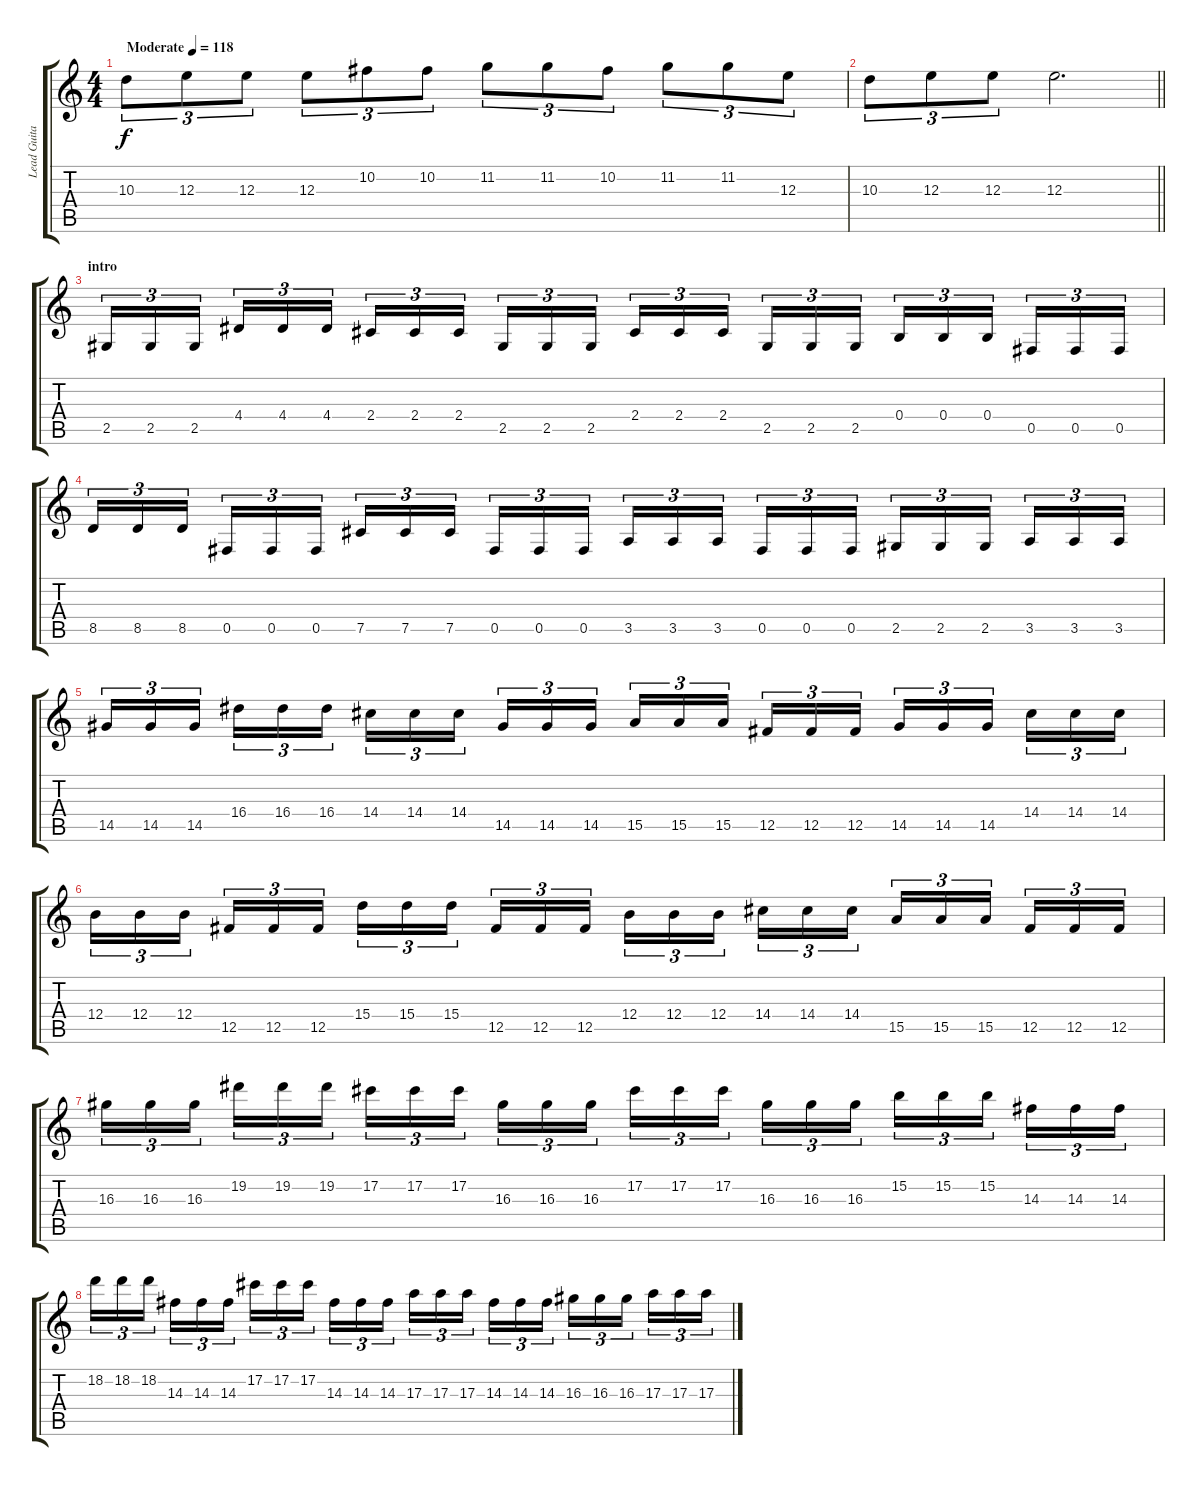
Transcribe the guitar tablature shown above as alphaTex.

\track ("Lead Guitar" "Lead Guita") {instrument overdrivenguitar}
\staff {score tabs}
\tuning (Db4 Ab3 E3 B2 Gb2 Db2) {hide}
\ts (4 4)
\tempo (118 "Moderate")
\clef g2
\ks c
10.3.8{tu (3 2) dy f instrument electricguitarclean} 12.3.8{tu (3 2)} 12.3.8{tu (3 2)} 12.3.8{tu (3 2)} 10.2.8{tu (3 2)} 10.2.8{tu (3 2)} 11.2.8{tu (3 2)} 11.2.8{tu (3 2)} 10.2.8{tu (3 2)} 11.2.8{tu (3 2)} 11.2.8{tu (3 2)} 12.3.8{tu (3 2)} |
\barLineRight lightlight
10.3.8{tu (3 2)} 12.3.8{tu (3 2)} 12.3.8{tu (3 2)} 12.3.2{d} |
\section ("" "intro")
2.5.16{tu (3 2) instrument overdrivenguitar} 2.5.16{tu (3 2)} 2.5.16{tu (3 2) beam splitsecondary} 4.4.16{tu (3 2)} 4.4.16{tu (3 2)} 4.4.16{tu (3 2)} 2.4.16{tu (3 2)} 2.4.16{tu (3 2)} 2.4.16{tu (3 2) beam splitsecondary} 2.5.16{tu (3 2)} 2.5.16{tu (3 2)} 2.5.16{tu (3 2)} 2.4.16{tu (3 2)} 2.4.16{tu (3 2)} 2.4.16{tu (3 2) beam splitsecondary} 2.5.16{tu (3 2)} 2.5.16{tu (3 2)} 2.5.16{tu (3 2)} 0.4.16{tu (3 2)} 0.4.16{tu (3 2)} 0.4.16{tu (3 2) beam splitsecondary} 0.5.16{tu (3 2)} 0.5.16{tu (3 2)} 0.5.16{tu (3 2)} |
8.5.16{tu (3 2)} 8.5.16{tu (3 2)} 8.5.16{tu (3 2) beam splitsecondary} 0.5.16{tu (3 2)} 0.5.16{tu (3 2)} 0.5.16{tu (3 2)} 7.5.16{tu (3 2)} 7.5.16{tu (3 2)} 7.5.16{tu (3 2) beam splitsecondary} 0.5.16{tu (3 2)} 0.5.16{tu (3 2)} 0.5.16{tu (3 2)} 3.5.16{tu (3 2)} 3.5.16{tu (3 2)} 3.5.16{tu (3 2) beam splitsecondary} 0.5.16{tu (3 2)} 0.5.16{tu (3 2)} 0.5.16{tu (3 2)} 2.5.16{tu (3 2)} 2.5.16{tu (3 2)} 2.5.16{tu (3 2) beam splitsecondary} 3.5.16{tu (3 2)} 3.5.16{tu (3 2)} 3.5.16{tu (3 2)} |
14.5.16{tu (3 2)} 14.5.16{tu (3 2)} 14.5.16{tu (3 2) beam splitsecondary} 16.4.16{tu (3 2)} 16.4.16{tu (3 2)} 16.4.16{tu (3 2)} 14.4.16{tu (3 2)} 14.4.16{tu (3 2)} 14.4.16{tu (3 2) beam splitsecondary} 14.5.16{tu (3 2)} 14.5.16{tu (3 2)} 14.5.16{tu (3 2)} 15.5.16{tu (3 2)} 15.5.16{tu (3 2)} 15.5.16{tu (3 2) beam splitsecondary} 12.5.16{tu (3 2)} 12.5.16{tu (3 2)} 12.5.16{tu (3 2)} 14.5.16{tu (3 2)} 14.5.16{tu (3 2)} 14.5.16{tu (3 2) beam splitsecondary} 14.4.16{tu (3 2)} 14.4.16{tu (3 2)} 14.4.16{tu (3 2)} |
12.4.16{tu (3 2)} 12.4.16{tu (3 2)} 12.4.16{tu (3 2) beam splitsecondary} 12.5.16{tu (3 2)} 12.5.16{tu (3 2)} 12.5.16{tu (3 2)} 15.4.16{tu (3 2)} 15.4.16{tu (3 2)} 15.4.16{tu (3 2) beam splitsecondary} 12.5.16{tu (3 2)} 12.5.16{tu (3 2)} 12.5.16{tu (3 2)} 12.4.16{tu (3 2)} 12.4.16{tu (3 2)} 12.4.16{tu (3 2) beam splitsecondary} 14.4.16{tu (3 2)} 14.4.16{tu (3 2)} 14.4.16{tu (3 2)} 15.5.16{tu (3 2)} 15.5.16{tu (3 2)} 15.5.16{tu (3 2) beam splitsecondary} 12.5.16{tu (3 2)} 12.5.16{tu (3 2)} 12.5.16{tu (3 2)} |
16.3.16{tu (3 2)} 16.3.16{tu (3 2)} 16.3.16{tu (3 2) beam splitsecondary} 19.2.16{tu (3 2)} 19.2.16{tu (3 2)} 19.2.16{tu (3 2)} 17.2.16{tu (3 2)} 17.2.16{tu (3 2)} 17.2.16{tu (3 2) beam splitsecondary} 16.3.16{tu (3 2)} 16.3.16{tu (3 2)} 16.3.16{tu (3 2)} 17.2.16{tu (3 2)} 17.2.16{tu (3 2)} 17.2.16{tu (3 2) beam splitsecondary} 16.3.16{tu (3 2)} 16.3.16{tu (3 2)} 16.3.16{tu (3 2)} 15.2.16{tu (3 2)} 15.2.16{tu (3 2)} 15.2.16{tu (3 2) beam splitsecondary} 14.3.16{tu (3 2)} 14.3.16{tu (3 2)} 14.3.16{tu (3 2)} |
18.2.16{tu (3 2)} 18.2.16{tu (3 2)} 18.2.16{tu (3 2) beam splitsecondary} 14.3.16{tu (3 2)} 14.3.16{tu (3 2)} 14.3.16{tu (3 2)} 17.2.16{tu (3 2)} 17.2.16{tu (3 2)} 17.2.16{tu (3 2) beam splitsecondary} 14.3.16{tu (3 2)} 14.3.16{tu (3 2)} 14.3.16{tu (3 2)} 17.3.16{tu (3 2)} 17.3.16{tu (3 2)} 17.3.16{tu (3 2) beam splitsecondary} 14.3.16{tu (3 2)} 14.3.16{tu (3 2)} 14.3.16{tu (3 2)} 16.3.16{tu (3 2)} 16.3.16{tu (3 2)} 16.3.16{tu (3 2) beam splitsecondary} 17.3.16{tu (3 2)} 17.3.16{tu (3 2)} 17.3.16{tu (3 2)}
